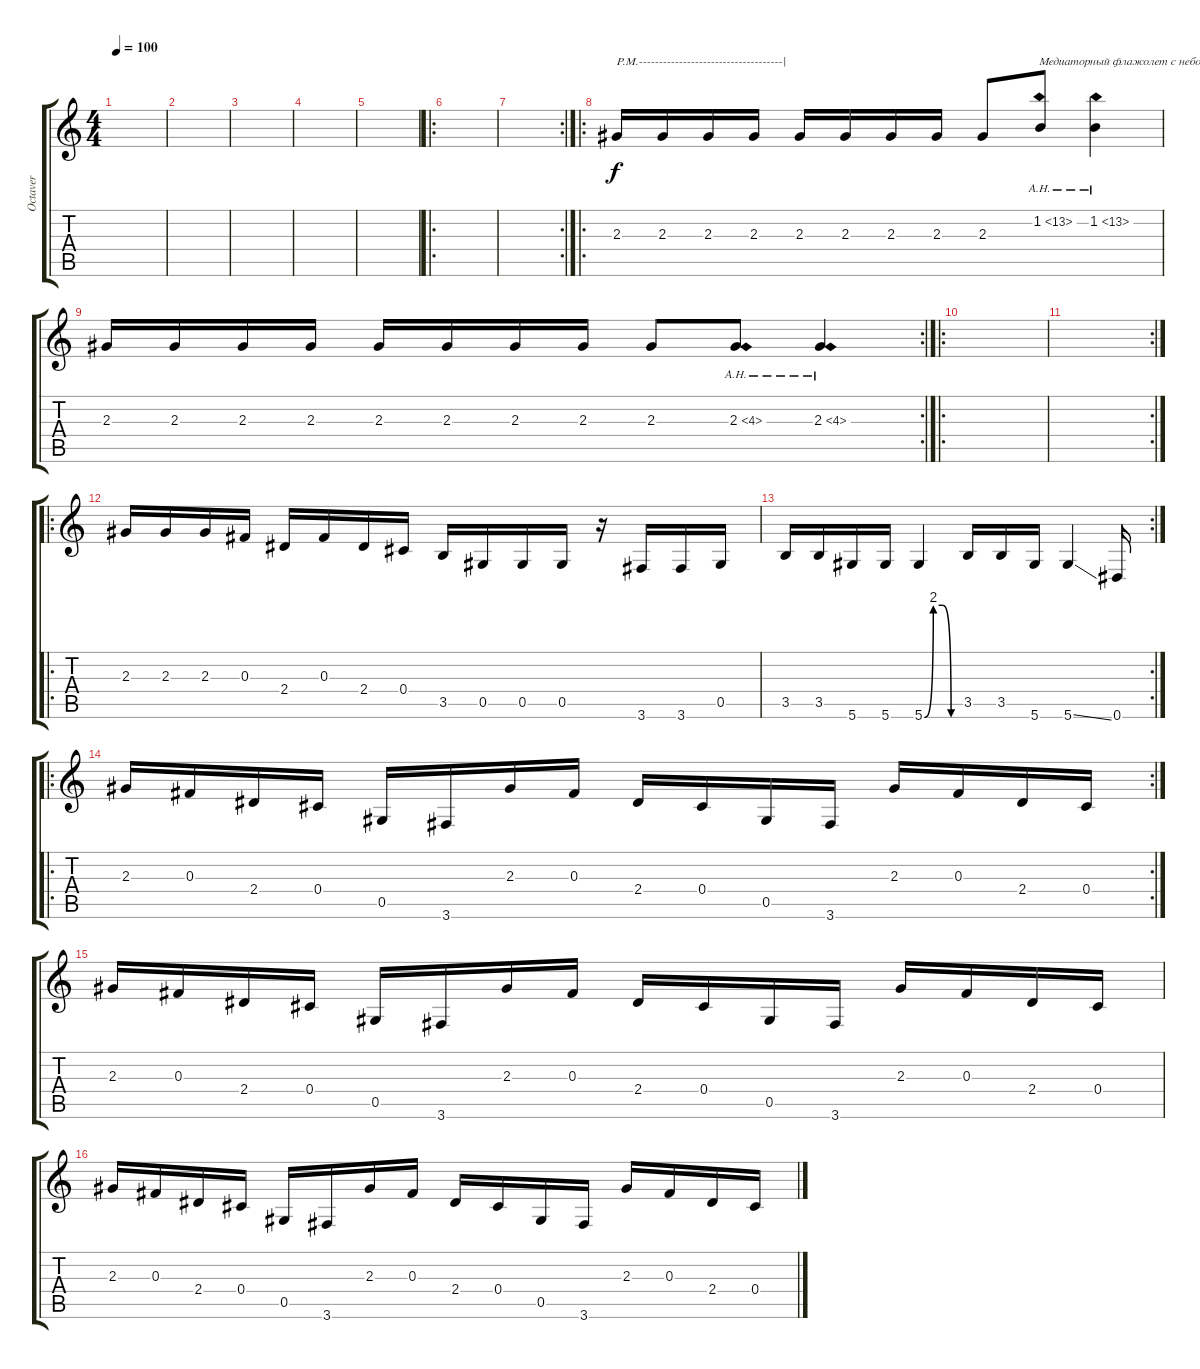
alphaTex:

\track ("Octaver" "Octaver") {instrument overdrivenguitar}
\staff {score tabs}
\tuning (Eb4 Bb3 Gb3 Db3 Ab2 Eb2) {hide}
\ts (4 4)
\tempo 100
\clef g2
\ks c
|
|
|
|
|
\ro
|
\rc 2
|
\ro
2.3.16{txt "P.M.------------------------------------|" volume 12 instrument overdrivenguitar} 2.3.16 2.3.16 2.3.16 2.3.16 2.3.16 2.3.16 2.3.16 2.3.8 1.2{ah 12}.8{txt "Медиаторный флажолет с небольшим бендом"} 1.2{ah 12}.4 |
\rc 2
2.3.16 2.3.16 2.3.16 2.3.16 2.3.16 2.3.16 2.3.16 2.3.16 2.3.8 2.3{ah 2}.8 2.3{ah 2}.4 |
\ro
|
\rc 2
|
\ro
2.3.16{volume 12 instrument distortionguitar} 2.3.16 2.3.16 0.3.16 2.4.16 0.3.16 2.4.16 0.4.16 3.5.16 0.5.16 0.5.16 0.5.16 r.16 3.6.16 3.6.16 0.5.16 |
\rc 2
3.5.16 3.5.16 5.6.16 5.6.16 5.6{be (custom 0 0 15 8 30 8 45 0 60 0)}.4 3.5.16 3.5.16 5.6.16 5.6{ss}.4 0.6.16 |
\ro
\rc 2
2.3.16{volume 13 instrument overdrivenguitar} 0.3.16 2.4.16 0.4.16 0.5.16 3.6.16 2.3.16 0.3.16 2.4.16 0.4.16 0.5.16 3.6.16 2.3.16 0.3.16 2.4.16 0.4.16 |
2.3.16{volume 13 instrument overdrivenguitar} 0.3.16 2.4.16 0.4.16 0.5.16 3.6.16 2.3.16 0.3.16 2.4.16 0.4.16 0.5.16 3.6.16 2.3.16 0.3.16 2.4.16 0.4.16 |
2.3.16{volume 13 instrument overdrivenguitar} 0.3.16 2.4.16 0.4.16 0.5.16 3.6.16 2.3.16 0.3.16 2.4.16 0.4.16 0.5.16 3.6.16 2.3.16 0.3.16 2.4.16 0.4.16
